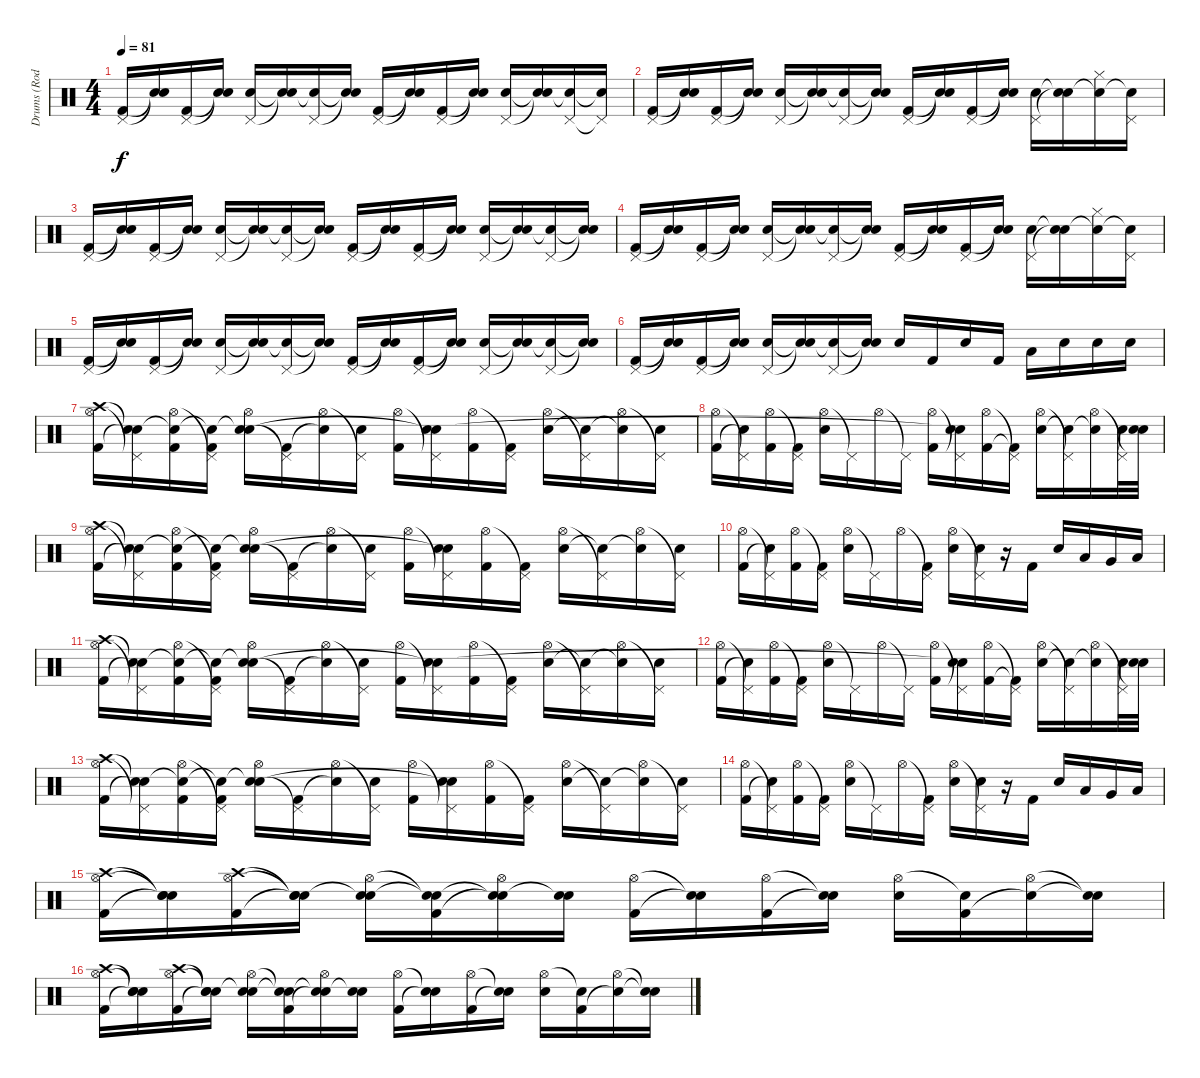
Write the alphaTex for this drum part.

\track ("Drums (Rod Bourdon)" "Drums (Rod") {instrument percussion}
\staff {score}
\articulation defaults
\ts (4 4)
\tempo 81
\clef neutral
\ks c
("Pedal Hi-Hat (hit)" "Kick (hit) 2").16{dy f} ("Snare (hit)"{t} "Snare (hit)"{t}).16 ("Pedal Hi-Hat (hit)" "Kick (hit) 2").16 ("Snare (hit)"{t} "Snare (hit)"{t}).16 ("Pedal Hi-Hat (hit)" "Electric Snare (hit)").16 ("Snare (hit)"{t} "Snare (hit)"{t}).16 ("Pedal Hi-Hat (hit)" "Snare (hit)"{t}).16 ("Snare (hit)"{t} "Snare (hit)"{t}).16 ("Pedal Hi-Hat (hit)" "Kick (hit) 2").16 ("Snare (hit)"{t} "Snare (hit)"{t}).16 ("Pedal Hi-Hat (hit)" "Kick (hit) 2").16 ("Snare (hit)"{t} "Snare (hit)"{t}).16 ("Pedal Hi-Hat (hit)" "Electric Snare (hit)").16 ("Snare (hit)"{t} "Snare (hit)"{t}).16 ("Pedal Hi-Hat (hit)" "Snare (hit)"{t}).16 ("Pedal Hi-Hat (hit)"{t} "Snare (hit)"{t}).16 |
("Pedal Hi-Hat (hit)" "Kick (hit) 2").16 ("Snare (hit)"{t} "Snare (hit)"{t}).16 ("Pedal Hi-Hat (hit)" "Kick (hit) 2").16 ("Snare (hit)"{t} "Snare (hit)"{t}).16 ("Pedal Hi-Hat (hit)" "Electric Snare (hit)").16 ("Snare (hit)"{t} "Snare (hit)"{t}).16 ("Pedal Hi-Hat (hit)" "Snare (hit)"{t}).16 ("Snare (hit)"{t} "Snare (hit)"{t}).16 ("Pedal Hi-Hat (hit)" "Kick (hit) 2").16 ("Snare (hit)"{t} "Snare (hit)"{t}).16 ("Pedal Hi-Hat (hit)" "Kick (hit) 2").16 ("Snare (hit)"{t} "Snare (hit)"{t}).16 ("Pedal Hi-Hat (hit)" "Electric Snare (hit)").16 ("Snare (hit)"{t} "Snare (hit)"{t}).16 ("Hi-Hat (closed)" "Snare (hit)"{t}).16 ("Pedal Hi-Hat (hit)" "Snare (hit)"{t}).16 |
("Pedal Hi-Hat (hit)" "Kick (hit) 2").16 ("Snare (hit)"{t} "Snare (hit)"{t}).16 ("Pedal Hi-Hat (hit)" "Kick (hit) 2").16 ("Snare (hit)"{t} "Snare (hit)"{t}).16 ("Pedal Hi-Hat (hit)" "Electric Snare (hit)").16 ("Snare (hit)"{t} "Snare (hit)"{t}).16 ("Pedal Hi-Hat (hit)" "Snare (hit)"{t}).16 ("Snare (hit)"{t} "Snare (hit)"{t}).16 ("Pedal Hi-Hat (hit)" "Kick (hit) 2").16 ("Snare (hit)"{t} "Snare (hit)"{t}).16 ("Pedal Hi-Hat (hit)" "Kick (hit) 2").16 ("Snare (hit)"{t} "Snare (hit)"{t}).16 ("Pedal Hi-Hat (hit)" "Electric Snare (hit)").16 ("Snare (hit)"{t} "Snare (hit)"{t}).16 ("Pedal Hi-Hat (hit)" "Snare (hit)"{t}).16 ("Snare (hit)"{t} "Snare (hit)"{t}).16 |
("Pedal Hi-Hat (hit)" "Kick (hit) 2").16 ("Snare (hit)"{t} "Snare (hit)"{t}).16 ("Pedal Hi-Hat (hit)" "Kick (hit) 2").16 ("Snare (hit)"{t} "Snare (hit)"{t}).16 ("Pedal Hi-Hat (hit)" "Electric Snare (hit)").16 ("Snare (hit)"{t} "Snare (hit)"{t}).16 ("Pedal Hi-Hat (hit)" "Snare (hit)"{t}).16 ("Snare (hit)"{t} "Snare (hit)"{t}).16 ("Pedal Hi-Hat (hit)" "Kick (hit) 2").16 ("Snare (hit)"{t} "Snare (hit)"{t}).16 ("Pedal Hi-Hat (hit)" "Kick (hit) 2").16 ("Snare (hit)"{t} "Snare (hit)"{t}).16 ("Pedal Hi-Hat (hit)" "Electric Snare (hit)").16 ("Snare (hit)"{t} "Snare (hit)"{t}).16 ("Hi-Hat (closed)" "Snare (hit)"{t}).16 ("Pedal Hi-Hat (hit)" "Snare (hit)"{t}).16 |
("Pedal Hi-Hat (hit)" "Kick (hit) 2").16 ("Snare (hit)"{t} "Snare (hit)"{t}).16 ("Pedal Hi-Hat (hit)" "Kick (hit) 2").16 ("Snare (hit)"{t} "Snare (hit)"{t}).16 ("Pedal Hi-Hat (hit)" "Electric Snare (hit)").16 ("Snare (hit)"{t} "Snare (hit)"{t}).16 ("Pedal Hi-Hat (hit)" "Snare (hit)"{t}).16 ("Snare (hit)"{t} "Snare (hit)"{t}).16 ("Pedal Hi-Hat (hit)" "Kick (hit) 2").16 ("Snare (hit)"{t} "Snare (hit)"{t}).16 ("Pedal Hi-Hat (hit)" "Kick (hit) 2").16 ("Snare (hit)"{t} "Snare (hit)"{t}).16 ("Pedal Hi-Hat (hit)" "Electric Snare (hit)").16 ("Snare (hit)"{t} "Snare (hit)"{t}).16 ("Pedal Hi-Hat (hit)" "Snare (hit)"{t}).16 ("Snare (hit)"{t} "Snare (hit)"{t}).16 |
("Pedal Hi-Hat (hit)" "Kick (hit) 2").16 ("Snare (hit)"{t} "Snare (hit)"{t}).16 ("Pedal Hi-Hat (hit)" "Kick (hit) 2").16 ("Snare (hit)"{t} "Snare (hit)"{t}).16 ("Pedal Hi-Hat (hit)" "Electric Snare (hit)").16 ("Snare (hit)"{t} "Snare (hit)"{t}).16 ("Pedal Hi-Hat (hit)" "Snare (hit)"{t}).16 ("Snare (hit)"{t} "Snare (hit)"{t}).16 "Electric Snare (hit)".16 "Kick (hit) 2".16 "Electric Snare (hit)".16 "Kick (hit) 2".16 "Low Tom (hit)".16 "Electric Snare (hit)".16 "Electric Snare (hit)".16 "Electric Snare (hit)".16 |
("Crash high (hit)" "Hi-Hat (open)" "Kick (hit) 2").16 ("Snare (hit)"{t} "Pedal Hi-Hat (hit)"{t} "Snare (hit)"{t}).16 ("Snare (hit)"{t} "Hi-Hat (open)" "Kick (hit) 2").16 ("Snare (hit)"{t} "Pedal Hi-Hat (hit)"{t} "Kick (hit) 2").16 ("Snare (hit)"{t} "Hi-Hat (open)" "Electric Snare (hit)").16 ("Pedal Hi-Hat (hit)"{t} "Kick (hit) 2").16 ("Hi-Hat (open)" "Snare (hit)"{t}).16 ("Pedal Hi-Hat (hit)"{t} "Electric Snare (hit)").16 ("Hi-Hat (open)" "Kick (hit) 2").16 ("Pedal Hi-Hat (hit)"{t} "Electric Snare (hit)" "Snare (hit)"{t}).16 ("Hi-Hat (open)" "Kick (hit) 2").16 ("Pedal Hi-Hat (hit)"{t} "Kick (hit) 2").16 ("Hi-Hat (open)" "Electric Snare (hit)").16 ("Pedal Hi-Hat (hit)"{t} "Snare (hit)"{t}).16 ("Hi-Hat (open)" "Snare (hit)"{t}).16 ("Pedal Hi-Hat (hit)"{t} "Electric Snare (hit)").16 |
("Hi-Hat (open)" "Kick (hit) 2").16 ("Pedal Hi-Hat (hit)"{t} "Snare (hit)"{t}).16 ("Hi-Hat (open)" "Kick (hit) 2").16 ("Pedal Hi-Hat (hit)"{t} "Kick (hit) 2").16 ("Hi-Hat (open)" "Electric Snare (hit)").16 "Pedal Hi-Hat (hit)"{t}.16 "Hi-Hat (open)".16 "Pedal Hi-Hat (hit)"{t}.16 ("Hi-Hat (open)" "Kick (hit) 2").16 ("Pedal Hi-Hat (hit)"{t} "Electric Snare (hit)" "Snare (hit)"{t}).16 ("Hi-Hat (open)" "Kick (hit) 2").16 ("Pedal Hi-Hat (hit)"{t} "Kick (hit) 2"{t}).16 ("Hi-Hat (open)" "Electric Snare (hit)").16 ("Pedal Hi-Hat (hit)"{t} "Snare (hit)"{t}).16 ("Hi-Hat (open)" "Electric Snare (hit)"{t}).16 ("Pedal Hi-Hat (hit)"{t} "Electric Snare (hit)").32 ("Snare (hit)"{t} "Electric Snare (hit)").32 |
("Crash high (hit)" "Hi-Hat (open)" "Kick (hit) 2").16 ("Snare (hit)"{t} "Pedal Hi-Hat (hit)"{t} "Snare (hit)"{t}).16 ("Snare (hit)"{t} "Hi-Hat (open)" "Kick (hit) 2").16 ("Snare (hit)"{t} "Pedal Hi-Hat (hit)"{t} "Kick (hit) 2").16 ("Snare (hit)"{t} "Hi-Hat (open)" "Electric Snare (hit)").16 ("Pedal Hi-Hat (hit)"{t} "Kick (hit) 2").16 ("Hi-Hat (open)" "Snare (hit)"{t}).16 ("Pedal Hi-Hat (hit)"{t} "Electric Snare (hit)").16 ("Hi-Hat (open)" "Kick (hit) 2").16 ("Pedal Hi-Hat (hit)"{t} "Electric Snare (hit)" "Snare (hit)"{t}).16 ("Hi-Hat (open)" "Kick (hit) 2").16 ("Pedal Hi-Hat (hit)"{t} "Kick (hit) 2").16 ("Hi-Hat (open)" "Electric Snare (hit)").16 ("Pedal Hi-Hat (hit)"{t} "Snare (hit)"{t}).16 ("Hi-Hat (open)" "Snare (hit)"{t}).16 ("Pedal Hi-Hat (hit)"{t} "Electric Snare (hit)").16 |
("Hi-Hat (open)" "Kick (hit) 2").16 ("Pedal Hi-Hat (hit)"{t} "Snare (hit)"{t}).16 ("Hi-Hat (open)" "Kick (hit) 2").16 ("Pedal Hi-Hat (hit)"{t} "Kick (hit) 2").16 ("Hi-Hat (open)" "Electric Snare (hit)").16 "Pedal Hi-Hat (hit)"{t}.16 "Hi-Hat (open)".16 ("Pedal Hi-Hat (hit)"{t} "Kick (hit) 2").16 ("Hi-Hat (open)" "Electric Snare (hit)").16 ("Pedal Hi-Hat (hit)"{t} "Electric Snare (hit)").16 r.16 "Kick (hit) 2".16 "Electric Snare (hit)".16 "Low Tom (hit)".16 "Very Low Tom (hit)".16 "Low Floor Tom (hit)".16 |
("Crash high (hit)" "Hi-Hat (open)" "Kick (hit) 2").16 ("Snare (hit)"{t} "Pedal Hi-Hat (hit)"{t} "Snare (hit)"{t}).16 ("Snare (hit)"{t} "Hi-Hat (open)" "Kick (hit) 2").16 ("Snare (hit)"{t} "Pedal Hi-Hat (hit)"{t} "Kick (hit) 2").16 ("Snare (hit)"{t} "Hi-Hat (open)" "Electric Snare (hit)").16 ("Pedal Hi-Hat (hit)"{t} "Kick (hit) 2").16 ("Hi-Hat (open)" "Snare (hit)"{t}).16 ("Pedal Hi-Hat (hit)"{t} "Electric Snare (hit)").16 ("Hi-Hat (open)" "Kick (hit) 2").16 ("Pedal Hi-Hat (hit)"{t} "Electric Snare (hit)" "Snare (hit)"{t}).16 ("Hi-Hat (open)" "Kick (hit) 2").16 ("Pedal Hi-Hat (hit)"{t} "Kick (hit) 2").16 ("Hi-Hat (open)" "Electric Snare (hit)").16 ("Pedal Hi-Hat (hit)"{t} "Snare (hit)"{t}).16 ("Hi-Hat (open)" "Snare (hit)"{t}).16 ("Pedal Hi-Hat (hit)"{t} "Electric Snare (hit)").16 |
("Hi-Hat (open)" "Kick (hit) 2").16 ("Pedal Hi-Hat (hit)"{t} "Snare (hit)"{t}).16 ("Hi-Hat (open)" "Kick (hit) 2").16 ("Pedal Hi-Hat (hit)"{t} "Kick (hit) 2").16 ("Hi-Hat (open)" "Electric Snare (hit)").16 "Pedal Hi-Hat (hit)"{t}.16 "Hi-Hat (open)".16 "Pedal Hi-Hat (hit)"{t}.16 ("Hi-Hat (open)" "Kick (hit) 2").16 ("Pedal Hi-Hat (hit)"{t} "Electric Snare (hit)" "Snare (hit)"{t}).16 ("Hi-Hat (open)" "Kick (hit) 2").16 ("Pedal Hi-Hat (hit)"{t} "Kick (hit) 2"{t}).16 ("Hi-Hat (open)" "Electric Snare (hit)").16 ("Pedal Hi-Hat (hit)"{t} "Snare (hit)"{t}).16 ("Hi-Hat (open)" "Electric Snare (hit)"{t}).16 ("Pedal Hi-Hat (hit)"{t} "Electric Snare (hit)").32 ("Snare (hit)"{t} "Electric Snare (hit)").32 |
("Crash high (hit)" "Hi-Hat (open)" "Kick (hit) 2").16 ("Snare (hit)"{t} "Pedal Hi-Hat (hit)"{t} "Snare (hit)"{t}).16 ("Snare (hit)"{t} "Hi-Hat (open)" "Kick (hit) 2").16 ("Snare (hit)"{t} "Pedal Hi-Hat (hit)"{t} "Kick (hit) 2").16 ("Snare (hit)"{t} "Hi-Hat (open)" "Electric Snare (hit)").16 ("Pedal Hi-Hat (hit)"{t} "Kick (hit) 2").16 ("Hi-Hat (open)" "Snare (hit)"{t}).16 ("Pedal Hi-Hat (hit)"{t} "Electric Snare (hit)").16 ("Hi-Hat (open)" "Kick (hit) 2").16 ("Pedal Hi-Hat (hit)"{t} "Electric Snare (hit)" "Snare (hit)"{t}).16 ("Hi-Hat (open)" "Kick (hit) 2").16 ("Pedal Hi-Hat (hit)"{t} "Kick (hit) 2").16 ("Hi-Hat (open)" "Electric Snare (hit)").16 ("Pedal Hi-Hat (hit)"{t} "Snare (hit)"{t}).16 ("Hi-Hat (open)" "Snare (hit)"{t}).16 ("Pedal Hi-Hat (hit)"{t} "Electric Snare (hit)").16 |
("Hi-Hat (open)" "Kick (hit) 2").16 ("Pedal Hi-Hat (hit)"{t} "Snare (hit)"{t}).16 ("Hi-Hat (open)" "Kick (hit) 2").16 ("Pedal Hi-Hat (hit)"{t} "Kick (hit) 2").16 ("Hi-Hat (open)" "Electric Snare (hit)").16 "Pedal Hi-Hat (hit)"{t}.16 "Hi-Hat (open)".16 ("Pedal Hi-Hat (hit)"{t} "Kick (hit) 2").16 ("Hi-Hat (open)" "Electric Snare (hit)").16 ("Pedal Hi-Hat (hit)"{t} "Electric Snare (hit)").16 r.16 "Kick (hit) 2".16 "Electric Snare (hit)".16 "Low Tom (hit)".16 "Very Low Tom (hit)".16 "Low Floor Tom (hit)".16 |
("Crash high (hit)" "Hi-Hat (open)" "Kick (hit) 2").16 ("Snare (hit)"{t} "Snare (hit)"{t} "Snare (hit)"{t}).16 ("Crash high (hit)" "Hi-Hat (open)" "Kick (hit) 2").16 ("Snare (hit)"{t} "Snare (hit)"{t} "Snare (hit)"{t}).16 ("Snare (hit)"{t} "Hi-Hat (open)" "Electric Snare (hit)").16 ("Snare (hit)"{t} "Snare (hit)"{t} "Kick (hit) 2").16 ("Snare (hit)"{t} "Hi-Hat (open)" "Snare (hit)"{t}).16 ("Snare (hit)"{t} "Electric Snare (hit)").16 ("Hi-Hat (open)" "Kick (hit) 2").16 ("Snare (hit)"{t} "Snare (hit)"{t}).16 ("Hi-Hat (open)" "Kick (hit) 2").16 ("Snare (hit)"{t} "Snare (hit)"{t}).16 ("Hi-Hat (open)" "Electric Snare (hit)").16 ("Snare (hit)"{t} "Kick (hit) 2").16 ("Hi-Hat (open)" "Snare (hit)"{t}).16 ("Snare (hit)"{t} "Snare (hit)"{t}).16 |
("Crash high (hit)" "Hi-Hat (open)" "Kick (hit) 2").16 ("Snare (hit)"{t} "Snare (hit)"{t} "Snare (hit)"{t}).16 ("Crash high (hit)" "Hi-Hat (open)" "Kick (hit) 2").16 ("Snare (hit)"{t} "Snare (hit)"{t} "Snare (hit)"{t}).16 ("Snare (hit)"{t} "Hi-Hat (open)" "Electric Snare (hit)").16 ("Snare (hit)"{t} "Snare (hit)"{t} "Kick (hit) 2").16 ("Snare (hit)"{t} "Hi-Hat (open)" "Snare (hit)"{t}).16 ("Snare (hit)"{t} "Electric Snare (hit)").16 ("Hi-Hat (open)" "Kick (hit) 2").16 ("Snare (hit)"{t} "Snare (hit)"{t}).16 ("Hi-Hat (open)" "Kick (hit) 2").16 ("Snare (hit)"{t} "Snare (hit)"{t}).16 ("Hi-Hat (open)" "Electric Snare (hit)").16 ("Snare (hit)"{t} "Kick (hit) 2").16 ("Hi-Hat (open)" "Snare (hit)"{t}).16 ("Snare (hit)"{t} "Snare (hit)"{t}).16
